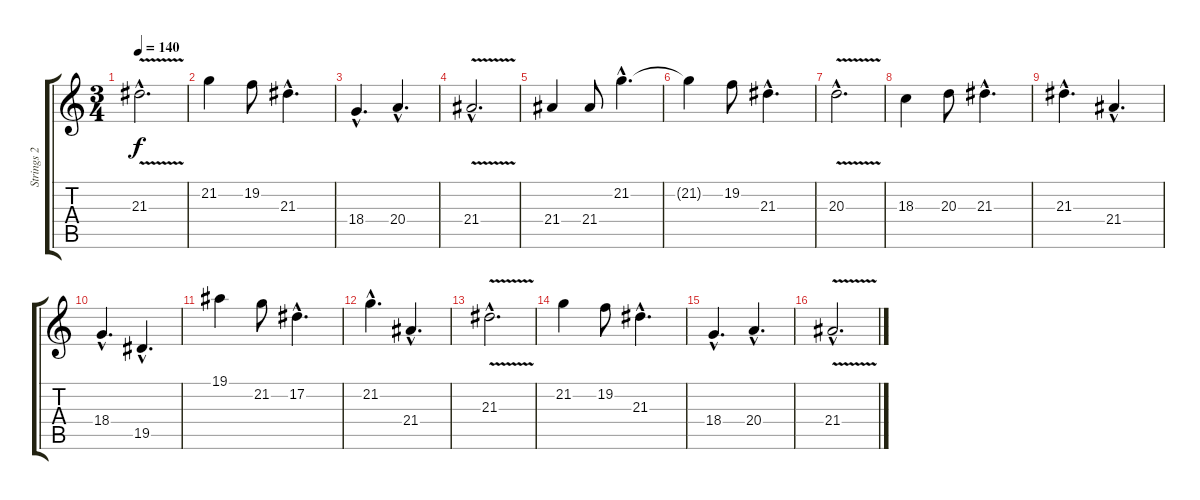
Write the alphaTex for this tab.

\track ("Strings 2" "Strings 2") {instrument stringensemble1}
\staff {score tabs}
\tuning (Eb4 Bb3 Gb3 Db3 Ab2 Eb2) {hide}
\ts (3 4)
\tempo 140
\clef g2
\ks c
21.3{v hac}.2{d dy f} |
21.2.4 19.2.8 21.3{hac}.4{d} |
18.4{hac}.4{d} 20.4{hac}.4{d} |
21.4{v hac}.2{d} |
21.4.4 21.4.8 21.2{hac}.4{d} |
21.2{t}.4 19.2.8 21.3{hac}.4{d} |
20.3{v hac}.2{d} |
18.3.4 20.3.8 21.3{hac}.4{d} |
21.3{hac}.4{d} 21.4{hac}.4{d} |
18.4{hac}.4{d} 19.5{hac}.4{d} |
19.1.4 21.2.8 17.2{hac}.4{d} |
21.2{hac}.4{d} 21.4{hac}.4{d} |
21.3{v hac}.2{d} |
21.2.4 19.2.8 21.3{hac}.4{d} |
18.4{hac}.4{d} 20.4{hac}.4{d} |
21.4{v hac}.2{d}
